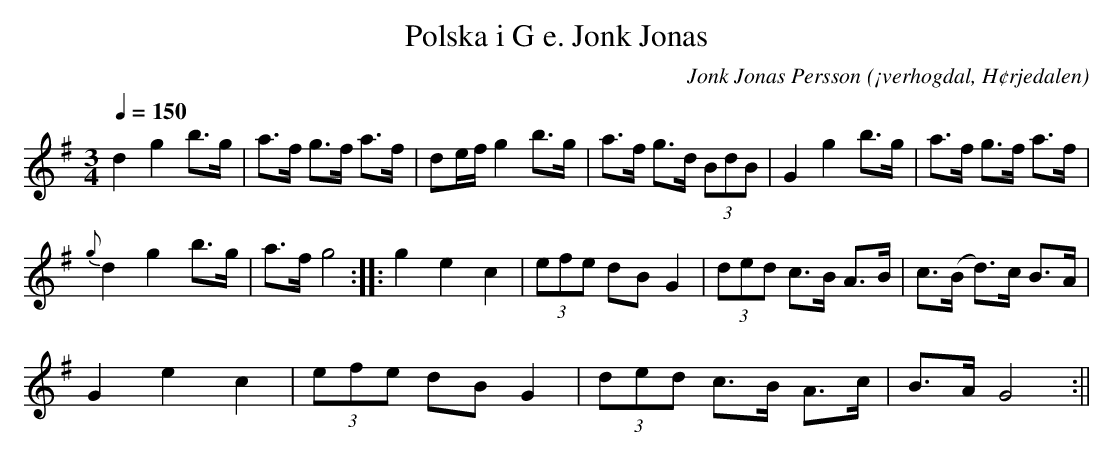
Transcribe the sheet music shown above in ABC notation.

X:1
T:Polska i G e. Jonk Jonas
O:¡verhogdal, H¢rjedalen
Q:1/4=150
M:3/4
C:Jonk Jonas Persson
K:G
d2 g2 b>g| a>f g>f a>f | de/2f/2 g2 b>g | a>f g>d (3BdB | G2 g2 b>g | a>f g>f a>f |
{g} d2 g2 b>g| a>f g4 :||: g2 e2 c2 | (3efe dB G2 | (3ded c>B A>B | c>(B d)>c B>A |
G2 e2 c2 | (3efe dB G2 | (3ded c>B A>c | B>A G4 :||
